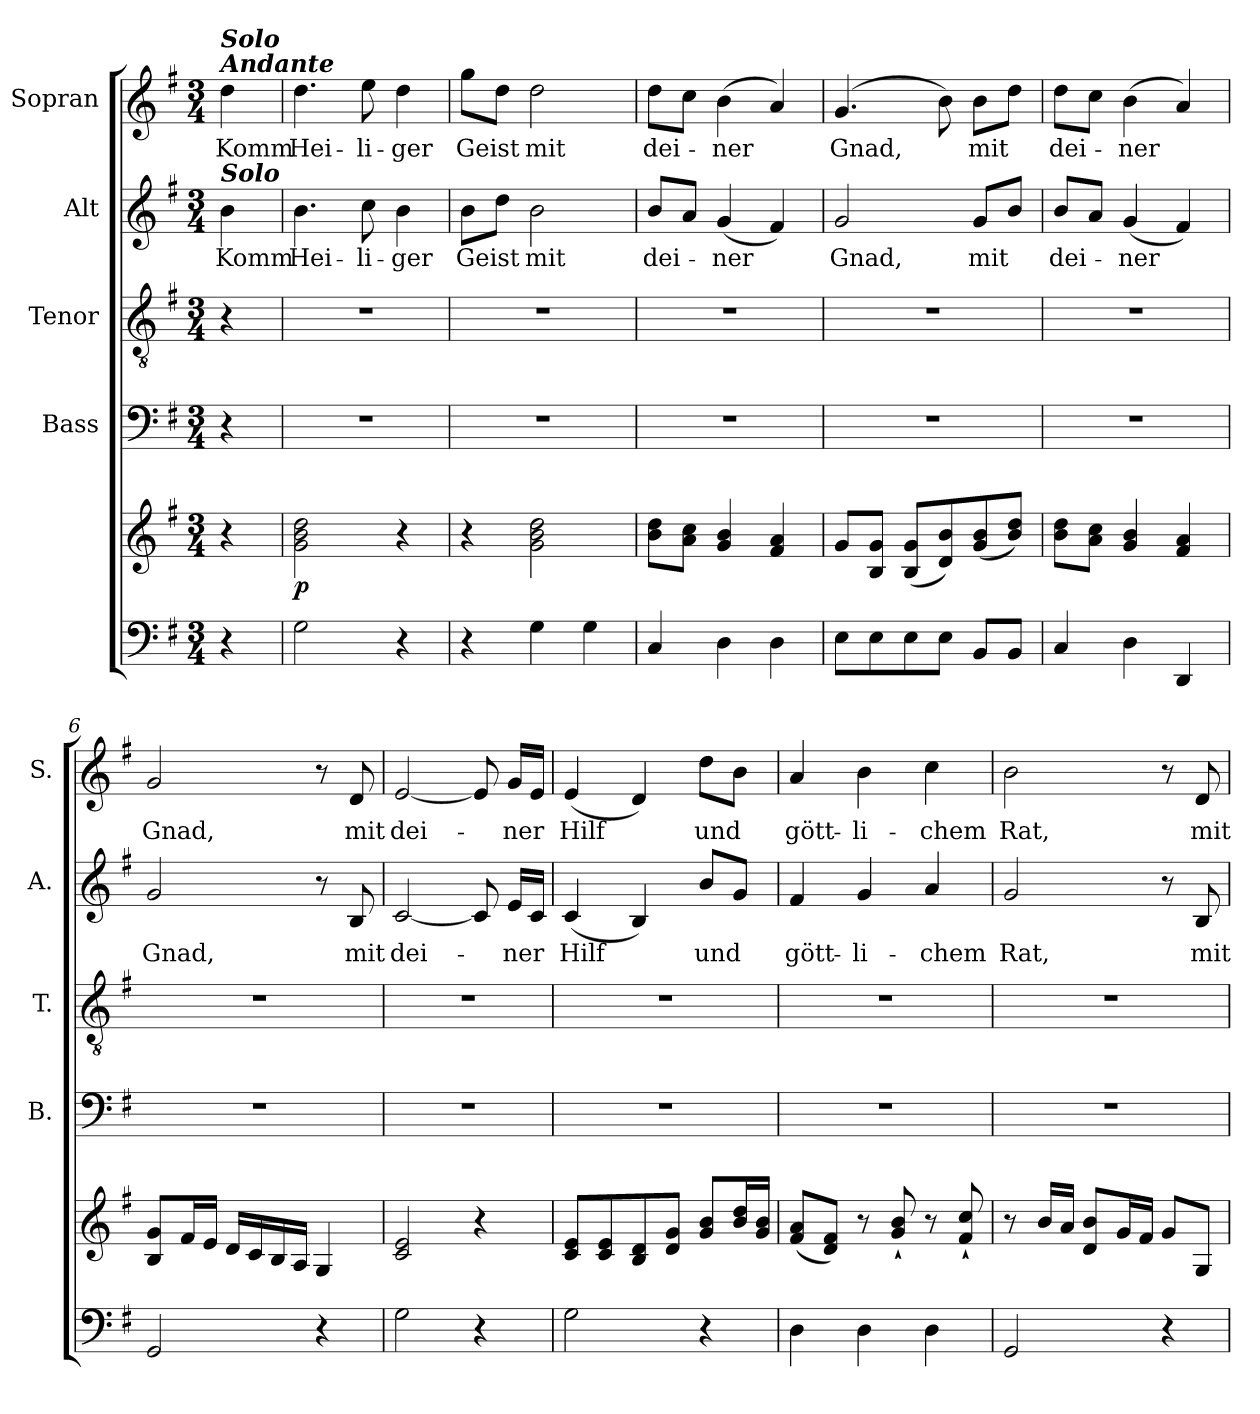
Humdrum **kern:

**kern	**kern	**dynam	**kern	**kern	**kern	**text	**kern	**text
*part5	*part5	*part5	*part4	*part3	*part2	*part2	*part1	*part1
*staff6	*staff5	*staff5/6	*staff4	*staff3	*staff2	*staff2	*staff1	*staff1
*	*	*	*I"Bass	*I"Tenor	*I"Alt	*	*I"Sopran	*
*	*	*	*I'B.	*I'T.	*I'A.	*	*I'S.	*
*clefF4	*clefG2	*	*clefF4	*clefGv2	*clefG2	*	*clefG2	*
*k[f#]	*k[f#]	*	*k[f#]	*k[f#]	*k[f#]	*	*k[f#]	*
*G:	*G:	*	*G:	*G:	*G:	*	*G:	*
*M3/4	*M3/4	*	*M3/4	*M3/4	*M3/4	*	*M3/4	*
=	=	=	=	=	=	=	=	=
!	!	!	!	!	!	!	!LO:TX:a:Bi:t=Andante	!
!	!	!	!	!	!	!	!LO:TX:a:Bi:t=Solo	!
!	!	!	!	!	!LO:TX:a:Bi:t=Solo	!	!	!
!	!	!	!	!	!	!LO:LY:b	!	!LO:LY:b
4r	4r	.	4r	4r	4b\	Komm	4dd\	Komm
=1	=1	=1	=1	=1	=1	=1	=1	=1
!	!	!LO:DY:b	!	!	!	!LO:LY:b	!	!LO:LY:b
2G\	2g\ 2b\ 2dd\	p	2.r	2.r	4.b\	Hei-	4.dd\	Hei-
!	!	!	!	!	!	!LO:LY:b	!	!LO:LY:b
.	.	.	.	.	8cc\	-li-	8ee\	-li-
!	!	!	!	!	!	!LO:LY:b	!	!LO:LY:b
4r	4r	.	.	.	4b\	-ger	4dd\	-ger
=2	=2	=2	=2	=2	=2	=2	=2	=2
!	!	!	!	!	!	!LO:LY:b	!	!LO:LY:b
4r	4r	.	2.r	2.r	8b\L	Geist	8gg\L	Geist
.	.	.	.	.	8dd\J	.	8dd\J	.
!	!	!	!	!	!	!LO:LY:b	!	!LO:LY:b
4G\	2g\ 2b\ 2dd\	.	.	.	2b\	mit	2dd\	mit
4G\	.	.	.	.	.	.	.	.
=3	=3	=3	=3	=3	=3	=3	=3	=3
!	!	!	!	!	!	!LO:LY:b	!	!LO:LY:b
4C/	8b\ 8dd\L	.	2.r	2.r	8b/L	dei-	8dd\L	dei-
.	8a\ 8cc\J	.	.	.	8a/J	.	8cc\J	.
!	!	!	!	!	!	!LO:LY:b	!	!LO:LY:b
4D\	4g/ 4b/	.	.	.	(<4g/	-ner	(>4b\	-ner
4D\	4f#/ 4a/	.	.	.	4f#/)	.	4a/)	.
=4	=4	=4	=4	=4	=4	=4	=4	=4
!	!	!	!	!	!	!LO:LY:b	!	!LO:LY:b
8E\L	8g/L	.	2.r	2.r	2g/	Gnad,	(4.g/	Gnad,
8E\	8B/ 8g/J	.	.	.	.	.	.	.
8E\	(<8B/ 8g/L	.	.	.	.	.	.	.
8E\J	8d/ 8b/)	.	.	.	.	.	8b\)	.
!	!	!	!	!	!	!LO:LY:b	!	!LO:LY:b
8BB/L	(<8g/ 8b/	.	.	.	8g/L	mit	8b\L	mit
8BB/J	8b/ 8dd/J)	.	.	.	8b/J	.	8dd\J	.
=5	=5	=5	=5	=5	=5	=5	=5	=5
!	!	!	!	!	!	!LO:LY:b	!	!LO:LY:b
4C/	8b\ 8dd\L	.	2.r	2.r	8b/L	dei-	8dd\L	dei-
.	8a\ 8cc\J	.	.	.	8a/J	.	8cc\J	.
!	!	!	!	!	!	!LO:LY:b	!	!LO:LY:b
4D\	4g/ 4b/	.	.	.	(<4g/	-ner	(>4b\	-ner
4DD/	4f#/ 4a/	.	.	.	4f#/)	.	4a/)	.
!!LO:PB:g=z
=6	=6	=6	=6	=6	=6	=6	=6	=6
!	!	!	!	!	!	!LO:LY:b	!	!LO:LY:b
2GG/	8B/ 8g/L	.	2.r	2.r	2g/	Gnad,	2g/	Gnad,
.	16f#/L	.	.	.	.	.	.	.
.	16e/JJ	.	.	.	.	.	.	.
.	16d/LL	.	.	.	.	.	.	.
.	16c/	.	.	.	.	.	.	.
.	16B/	.	.	.	.	.	.	.
.	16A/JJ	.	.	.	.	.	.	.
4r	4G/	.	.	.	8r	.	8r	.
!	!	!	!	!	!	!LO:LY:b	!	!LO:LY:b
.	.	.	.	.	8B/	mit	8d/	mit
=7	=7	=7	=7	=7	=7	=7	=7	=7
!	!	!	!	!	!	!LO:LY:b	!	!LO:LY:b
2G\	2c/ 2e/	.	2.r	2.r	[2c/	dei-	[2e/	dei-
4r	4r	.	.	.	8c/]	.	8e/]	.
!	!	!	!	!	!	!LO:LY:b	!	!LO:LY:b
.	.	.	.	.	16e/LL	-ner	16g/LL	-ner
.	.	.	.	.	16c/JJ	.	16e/JJ	.
=8	=8	=8	=8	=8	=8	=8	=8	=8
!	!	!	!	!	!	!LO:LY:b	!	!LO:LY:b
2G\	8c/ 8e/L	.	2.r	2.r	(4c/	Hilf	(<4e/	Hilf
.	8c/ 8e/	.	.	.	.	.	.	.
.	8B/ 8d/	.	.	.	4B/)	.	4d/)	.
.	8d/ 8g/J	.	.	.	.	.	.	.
!	!	!	!	!	!	!LO:LY:b	!	!LO:LY:b
4r	8g/ 8b/L	.	.	.	8b/L	und	8dd\L	und
.	16b/ 16dd/L	.	.	.	8g/J	.	8b\J	.
.	16g/ 16b/JJ	.	.	.	.	.	.	.
=9	=9	=9	=9	=9	=9	=9	=9	=9
!	!	!	!	!	!	!LO:LY:b	!	!LO:LY:b
4D\	(<8f#/ 8a/L	.	2.r	2.r	4f#/	gött-	4a/	gött-
.	8d/ 8f#/J)	.	.	.	.	.	.	.
!	!	!	!	!	!	!LO:LY:b	!	!LO:LY:b
4D\	8r	.	.	.	4g/	-li-	4b\	-li-
.	8g/`< 8b/`<	.	.	.	.	.	.	.
!	!	!	!	!	!	!LO:LY:b	!	!LO:LY:b
4D\	8r	.	.	.	4a/	-chem	4cc\	-chem
.	8f#/`< 8cc/`<	.	.	.	.	.	.	.
=10	=10	=10	=10	=10	=10	=10	=10	=10
!	!	!	!	!	!	!LO:LY:b	!	!LO:LY:b
2GG/	8r	.	2.r	2.r	2g/	Rat,	2b\	Rat,
.	16b/LL	.	.	.	.	.	.	.
.	16a/JJ	.	.	.	.	.	.	.
.	8d/ 8b/L	.	.	.	.	.	.	.
.	16g/L	.	.	.	.	.	.	.
.	16f#/JJ	.	.	.	.	.	.	.
4r	8g/L	.	.	.	8r	.	8r	.
!	!	!	!	!	!	!LO:LY:b	!	!LO:LY:b
.	8G/J	.	.	.	8B/	mit	8d/	mit
=	=	=	=	=	=	=	=	=
*-	*-	*-	*-	*-	*-	*-	*-	*-
